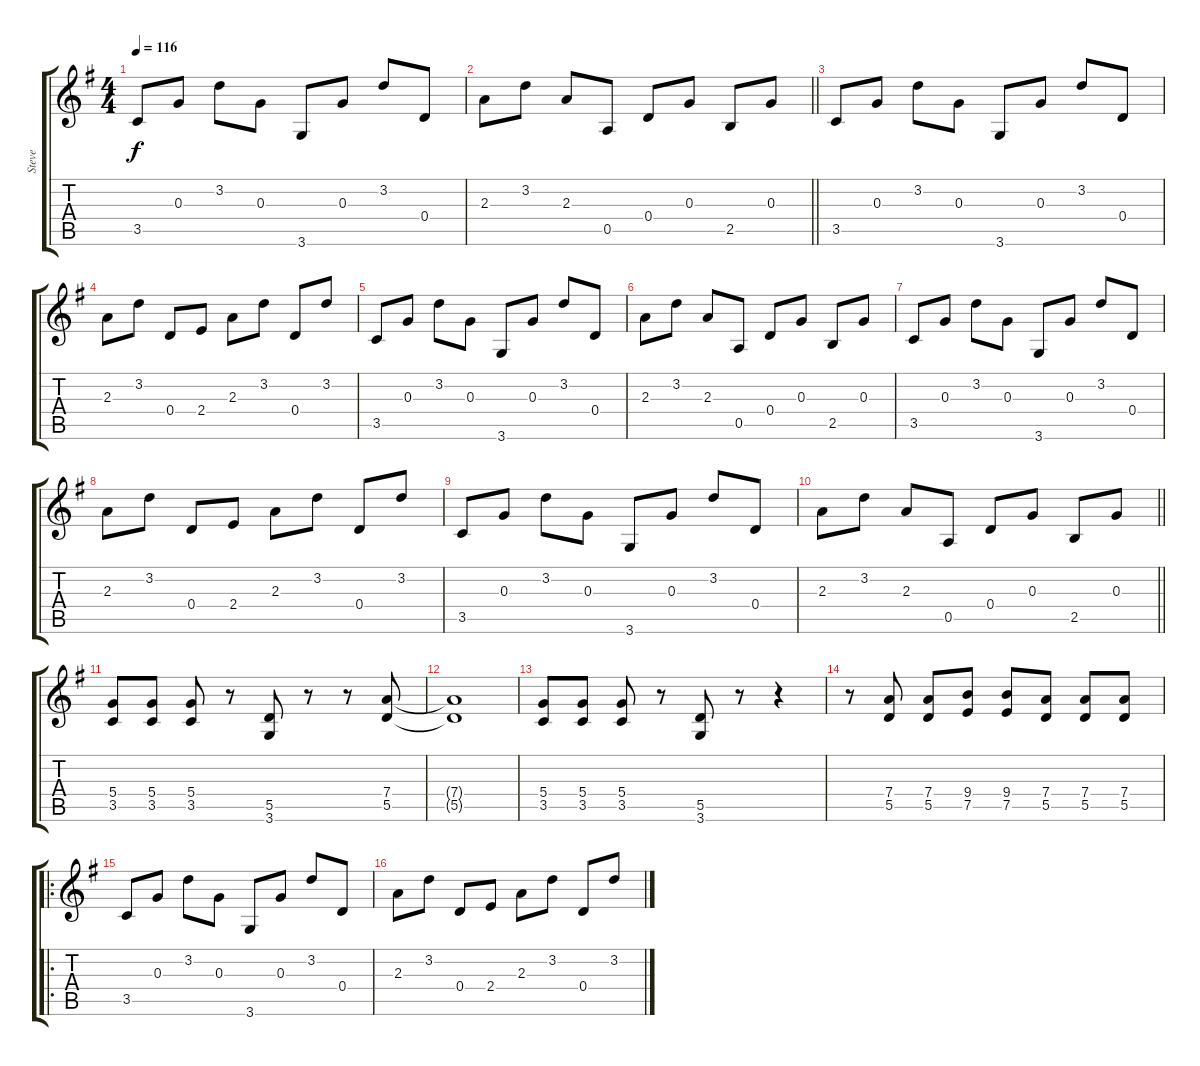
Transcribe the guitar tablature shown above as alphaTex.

\track ("Steve" "Steve") {instrument distortionguitar}
\staff {score tabs}
\tuning (E4 B3 G3 D3 A2 E2) {hide}
\ts (4 4)
\tempo 116
\clef g2
\ks g
3.5.8{dy f} 0.3.8 3.2.8 0.3.8 3.6.8 0.3.8 3.2.8 0.4.8 |
\barLineRight lightlight
2.3.8 3.2.8 2.3.8 0.5.8 0.4.8 0.3.8 2.5.8 0.3.8 |
3.5.8 0.3.8 3.2.8 0.3.8 3.6.8 0.3.8 3.2.8 0.4.8 |
2.3.8 3.2.8 0.4.8 2.4.8 2.3.8 3.2.8 0.4.8 3.2.8 |
3.5.8 0.3.8 3.2.8 0.3.8 3.6.8 0.3.8 3.2.8 0.4.8 |
2.3.8 3.2.8 2.3.8 0.5.8 0.4.8 0.3.8 2.5.8 0.3.8 |
3.5.8 0.3.8 3.2.8 0.3.8 3.6.8 0.3.8 3.2.8 0.4.8 |
2.3.8 3.2.8 0.4.8 2.4.8 2.3.8 3.2.8 0.4.8 3.2.8 |
3.5.8 0.3.8 3.2.8 0.3.8 3.6.8 0.3.8 3.2.8 0.4.8 |
\barLineRight lightlight
2.3.8 3.2.8 2.3.8 0.5.8 0.4.8 0.3.8 2.5.8 0.3.8 |
(5.4 3.5).8{volume 13 balance 0 instrument distortionguitar} (5.4 3.5).8 (5.4 3.5).8 r.8 (5.5 3.6).8 r.8 r.8 (7.4 5.5).8 |
(7.4{t} 5.5{t}).1 |
(5.4 3.5).8 (5.4 3.5).8 (5.4 3.5).8 r.8 (5.5 3.6).8 r.8 r.4 |
r.8 (7.4 5.5).8 (7.4 5.5).8 (9.4 7.5).8 (9.4 7.5).8 (7.4 5.5).8 (7.4 5.5).8 (7.4 5.5).8 |
\ro
3.5.8{volume 13 balance 0 instrument electricguitarclean} 0.3.8 3.2.8 0.3.8 3.6.8 0.3.8 3.2.8 0.4.8 |
2.3.8 3.2.8 0.4.8 2.4.8 2.3.8 3.2.8 0.4.8 3.2.8
